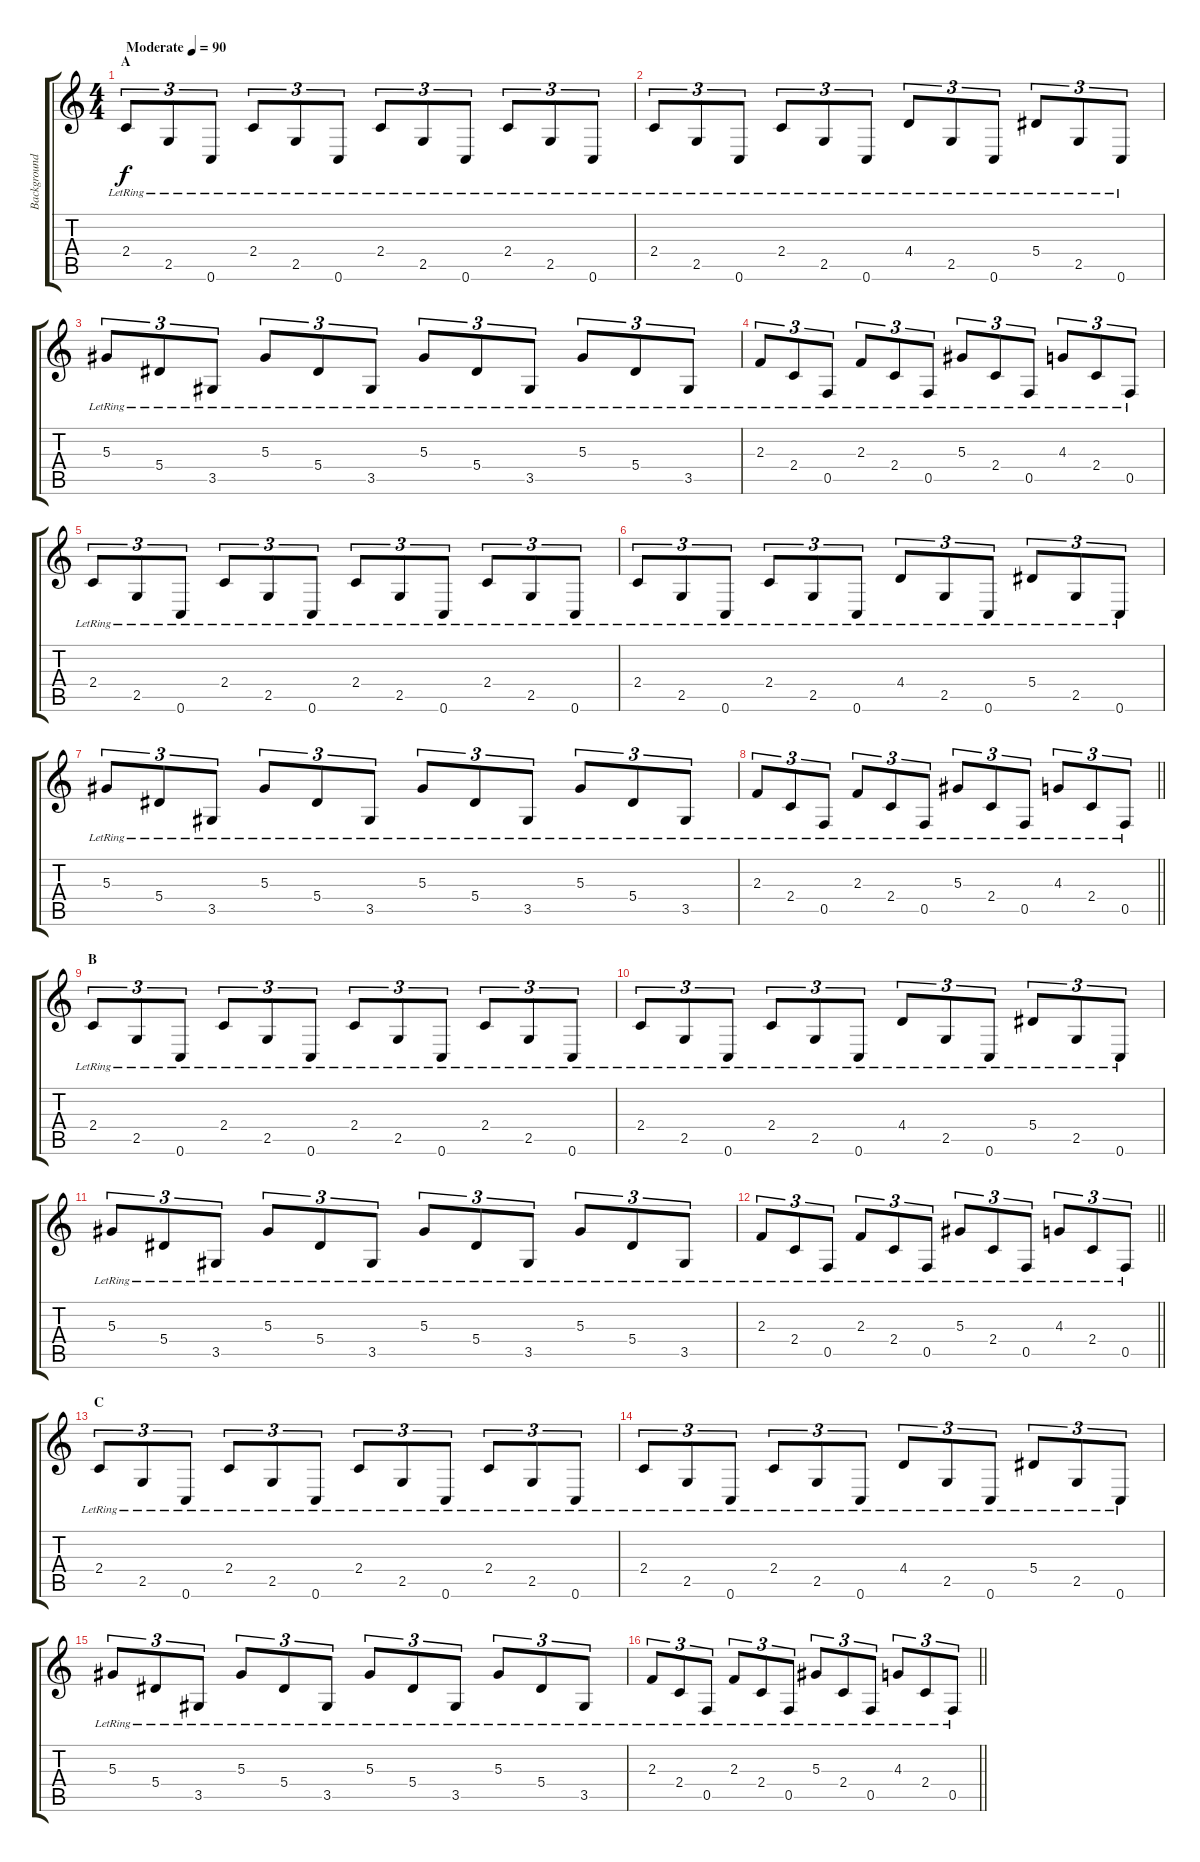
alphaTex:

\track ("Background" "Background") {instrument electricguitarclean}
\staff {score tabs}
\tuning (C4 G3 Eb3 Bb2 F2 C2) {hide}
\ts (4 4)
\section ("" "A")
\tempo (90 "Moderate")
\clef g2
\ks c
2.4{lr}.8{tu (3 2) dy f instrument electricguitarclean} 2.5{lr}.8{tu (3 2)} 0.6{lr}.8{tu (3 2)} 2.4{lr}.8{tu (3 2)} 2.5{lr}.8{tu (3 2)} 0.6{lr}.8{tu (3 2)} 2.4{lr}.8{tu (3 2)} 2.5{lr}.8{tu (3 2)} 0.6{lr}.8{tu (3 2)} 2.4{lr}.8{tu (3 2)} 2.5{lr}.8{tu (3 2)} 0.6{lr}.8{tu (3 2)} |
2.4{lr}.8{tu (3 2)} 2.5{lr}.8{tu (3 2)} 0.6{lr}.8{tu (3 2)} 2.4{lr}.8{tu (3 2)} 2.5{lr}.8{tu (3 2)} 0.6{lr}.8{tu (3 2)} 4.4{lr}.8{tu (3 2)} 2.5{lr}.8{tu (3 2)} 0.6{lr}.8{tu (3 2)} 5.4{lr}.8{tu (3 2)} 2.5{lr}.8{tu (3 2)} 0.6{lr}.8{tu (3 2)} |
5.3{lr}.8{tu (3 2)} 5.4{lr}.8{tu (3 2)} 3.5{lr}.8{tu (3 2)} 5.3{lr}.8{tu (3 2)} 5.4{lr}.8{tu (3 2)} 3.5{lr}.8{tu (3 2)} 5.3{lr}.8{tu (3 2)} 5.4{lr}.8{tu (3 2)} 3.5{lr}.8{tu (3 2)} 5.3{lr}.8{tu (3 2)} 5.4{lr}.8{tu (3 2)} 3.5{lr}.8{tu (3 2)} |
2.3{lr}.8{tu (3 2)} 2.4{lr}.8{tu (3 2)} 0.5{lr}.8{tu (3 2)} 2.3{lr}.8{tu (3 2)} 2.4{lr}.8{tu (3 2)} 0.5{lr}.8{tu (3 2)} 5.3{lr}.8{tu (3 2)} 2.4{lr}.8{tu (3 2)} 0.5{lr}.8{tu (3 2)} 4.3{lr}.8{tu (3 2)} 2.4{lr}.8{tu (3 2)} 0.5{lr}.8{tu (3 2)} |
2.4{lr}.8{tu (3 2)} 2.5{lr}.8{tu (3 2)} 0.6{lr}.8{tu (3 2)} 2.4{lr}.8{tu (3 2)} 2.5{lr}.8{tu (3 2)} 0.6{lr}.8{tu (3 2)} 2.4{lr}.8{tu (3 2)} 2.5{lr}.8{tu (3 2)} 0.6{lr}.8{tu (3 2)} 2.4{lr}.8{tu (3 2)} 2.5{lr}.8{tu (3 2)} 0.6{lr}.8{tu (3 2)} |
2.4{lr}.8{tu (3 2)} 2.5{lr}.8{tu (3 2)} 0.6{lr}.8{tu (3 2)} 2.4{lr}.8{tu (3 2)} 2.5{lr}.8{tu (3 2)} 0.6{lr}.8{tu (3 2)} 4.4{lr}.8{tu (3 2)} 2.5{lr}.8{tu (3 2)} 0.6{lr}.8{tu (3 2)} 5.4{lr}.8{tu (3 2)} 2.5{lr}.8{tu (3 2)} 0.6{lr}.8{tu (3 2)} |
5.3{lr}.8{tu (3 2)} 5.4{lr}.8{tu (3 2)} 3.5{lr}.8{tu (3 2)} 5.3{lr}.8{tu (3 2)} 5.4{lr}.8{tu (3 2)} 3.5{lr}.8{tu (3 2)} 5.3{lr}.8{tu (3 2)} 5.4{lr}.8{tu (3 2)} 3.5{lr}.8{tu (3 2)} 5.3{lr}.8{tu (3 2)} 5.4{lr}.8{tu (3 2)} 3.5{lr}.8{tu (3 2)} |
\barLineRight lightlight
2.3{lr}.8{tu (3 2)} 2.4{lr}.8{tu (3 2)} 0.5{lr}.8{tu (3 2)} 2.3{lr}.8{tu (3 2)} 2.4{lr}.8{tu (3 2)} 0.5{lr}.8{tu (3 2)} 5.3{lr}.8{tu (3 2)} 2.4{lr}.8{tu (3 2)} 0.5{lr}.8{tu (3 2)} 4.3{lr}.8{tu (3 2)} 2.4{lr}.8{tu (3 2)} 0.5{lr}.8{tu (3 2)} |
\section ("" "B")
2.4{lr}.8{tu (3 2)} 2.5{lr}.8{tu (3 2)} 0.6{lr}.8{tu (3 2)} 2.4{lr}.8{tu (3 2)} 2.5{lr}.8{tu (3 2)} 0.6{lr}.8{tu (3 2)} 2.4{lr}.8{tu (3 2)} 2.5{lr}.8{tu (3 2)} 0.6{lr}.8{tu (3 2)} 2.4{lr}.8{tu (3 2)} 2.5{lr}.8{tu (3 2)} 0.6{lr}.8{tu (3 2)} |
2.4{lr}.8{tu (3 2)} 2.5{lr}.8{tu (3 2)} 0.6{lr}.8{tu (3 2)} 2.4{lr}.8{tu (3 2)} 2.5{lr}.8{tu (3 2)} 0.6{lr}.8{tu (3 2)} 4.4{lr}.8{tu (3 2)} 2.5{lr}.8{tu (3 2)} 0.6{lr}.8{tu (3 2)} 5.4{lr}.8{tu (3 2)} 2.5{lr}.8{tu (3 2)} 0.6{lr}.8{tu (3 2)} |
5.3{lr}.8{tu (3 2)} 5.4{lr}.8{tu (3 2)} 3.5{lr}.8{tu (3 2)} 5.3{lr}.8{tu (3 2)} 5.4{lr}.8{tu (3 2)} 3.5{lr}.8{tu (3 2)} 5.3{lr}.8{tu (3 2)} 5.4{lr}.8{tu (3 2)} 3.5{lr}.8{tu (3 2)} 5.3{lr}.8{tu (3 2)} 5.4{lr}.8{tu (3 2)} 3.5{lr}.8{tu (3 2)} |
\barLineRight lightlight
2.3{lr}.8{tu (3 2)} 2.4{lr}.8{tu (3 2)} 0.5{lr}.8{tu (3 2)} 2.3{lr}.8{tu (3 2)} 2.4{lr}.8{tu (3 2)} 0.5{lr}.8{tu (3 2)} 5.3{lr}.8{tu (3 2)} 2.4{lr}.8{tu (3 2)} 0.5{lr}.8{tu (3 2)} 4.3{lr}.8{tu (3 2)} 2.4{lr}.8{tu (3 2)} 0.5{lr}.8{tu (3 2)} |
\section ("" "C")
2.4{lr}.8{tu (3 2)} 2.5{lr}.8{tu (3 2)} 0.6{lr}.8{tu (3 2)} 2.4{lr}.8{tu (3 2)} 2.5{lr}.8{tu (3 2)} 0.6{lr}.8{tu (3 2)} 2.4{lr}.8{tu (3 2)} 2.5{lr}.8{tu (3 2)} 0.6{lr}.8{tu (3 2)} 2.4{lr}.8{tu (3 2)} 2.5{lr}.8{tu (3 2)} 0.6{lr}.8{tu (3 2)} |
2.4{lr}.8{tu (3 2)} 2.5{lr}.8{tu (3 2)} 0.6{lr}.8{tu (3 2)} 2.4{lr}.8{tu (3 2)} 2.5{lr}.8{tu (3 2)} 0.6{lr}.8{tu (3 2)} 4.4{lr}.8{tu (3 2)} 2.5{lr}.8{tu (3 2)} 0.6{lr}.8{tu (3 2)} 5.4{lr}.8{tu (3 2)} 2.5{lr}.8{tu (3 2)} 0.6{lr}.8{tu (3 2)} |
5.3{lr}.8{tu (3 2)} 5.4{lr}.8{tu (3 2)} 3.5{lr}.8{tu (3 2)} 5.3{lr}.8{tu (3 2)} 5.4{lr}.8{tu (3 2)} 3.5{lr}.8{tu (3 2)} 5.3{lr}.8{tu (3 2)} 5.4{lr}.8{tu (3 2)} 3.5{lr}.8{tu (3 2)} 5.3{lr}.8{tu (3 2)} 5.4{lr}.8{tu (3 2)} 3.5{lr}.8{tu (3 2)} |
\barLineRight lightlight
2.3{lr}.8{tu (3 2)} 2.4{lr}.8{tu (3 2)} 0.5{lr}.8{tu (3 2)} 2.3{lr}.8{tu (3 2)} 2.4{lr}.8{tu (3 2)} 0.5{lr}.8{tu (3 2)} 5.3{lr}.8{tu (3 2)} 2.4{lr}.8{tu (3 2)} 0.5{lr}.8{tu (3 2)} 4.3{lr}.8{tu (3 2)} 2.4{lr}.8{tu (3 2)} 0.5{lr}.8{tu (3 2)}
